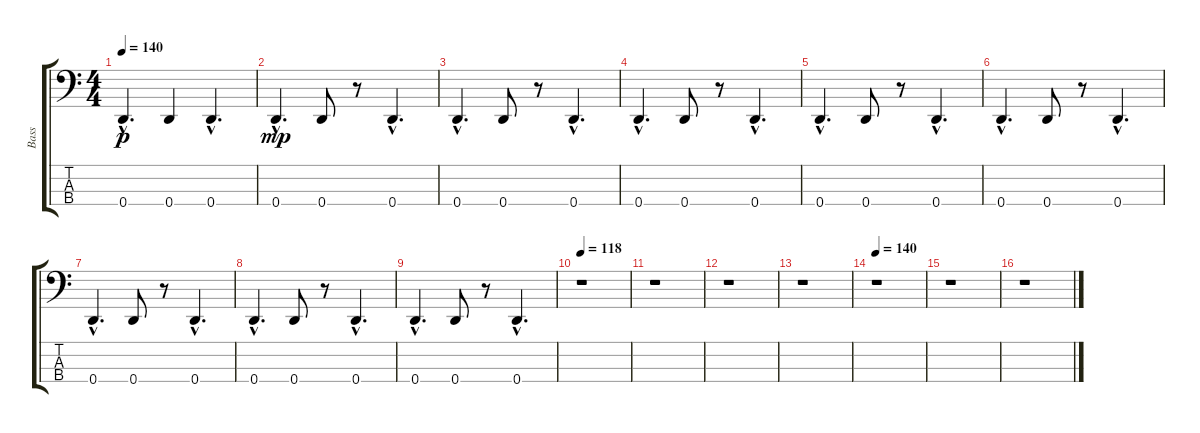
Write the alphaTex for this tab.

\track ("Bass" "Bass") {instrument synthbass2}
\staff {score tabs}
\tuning (G2 D2 A1 D1) {hide}
\ts (4 4)
\tempo 140
\clef f4
\ks c
0.4{hac}.4{d dy p} 0.4.4 0.4{hac}.4{d} |
0.4{hac}.4{d dy mp} 0.4.8 r.8 0.4{hac}.4{d} |
0.4{hac}.4{d} 0.4.8 r.8 0.4{hac}.4{d} |
0.4{hac}.4{d} 0.4.8 r.8 0.4{hac}.4{d} |
0.4{hac}.4{d} 0.4.8 r.8 0.4{hac}.4{d} |
0.4{hac}.4{d} 0.4.8 r.8 0.4{hac}.4{d} |
0.4{hac}.4{d} 0.4.8 r.8 0.4{hac}.4{d} |
0.4{hac}.4{d} 0.4.8 r.8 0.4{hac}.4{d} |
0.4{hac}.4{d} 0.4.8 r.8 0.4{hac}.4{d} |
\tempo 118
r.1 |
r.1 |
r.1 |
r.1 |
\tempo 140
r.1 |
r.1 |
r.1
